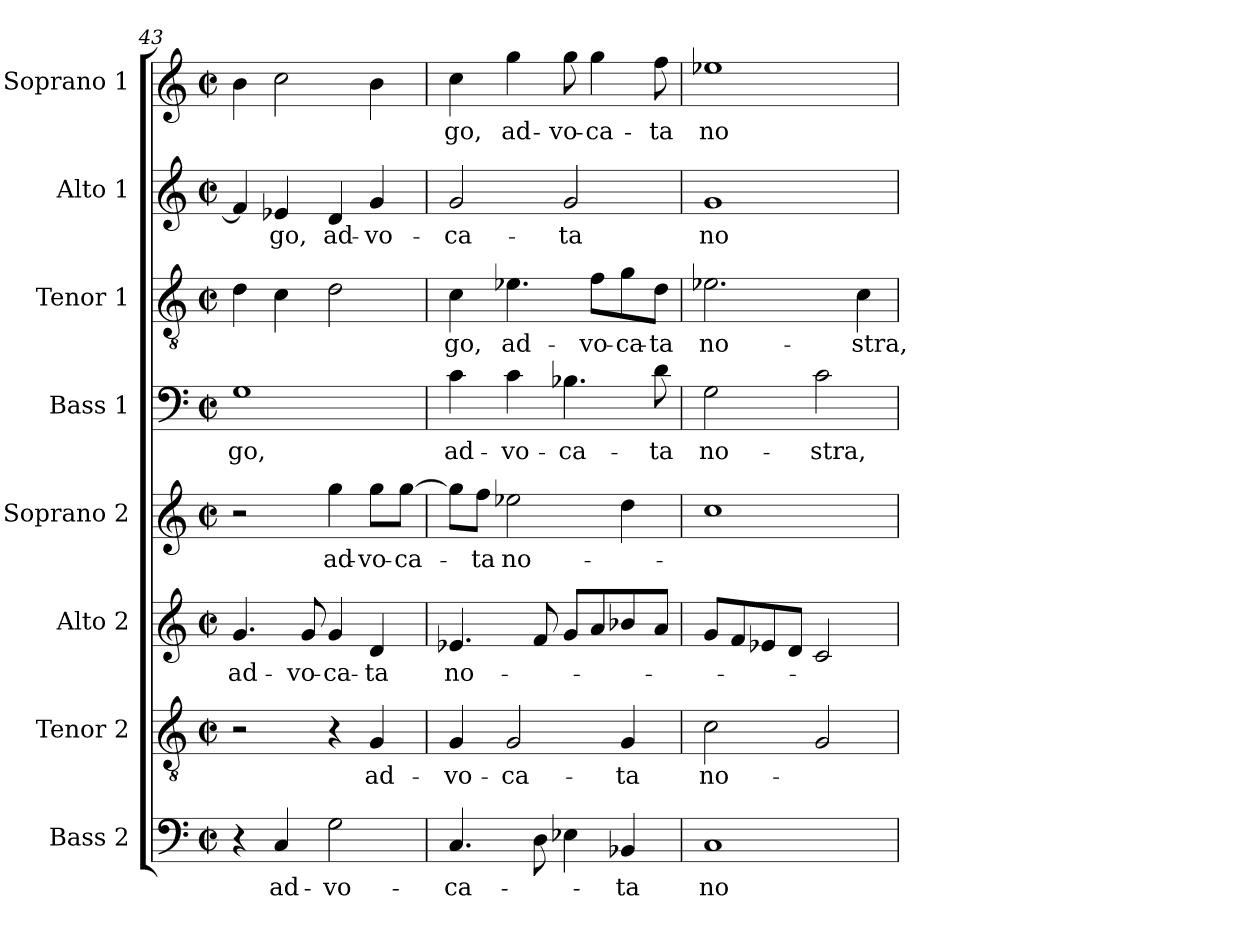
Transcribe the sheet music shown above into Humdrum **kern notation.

**kern	**text	**kern	**text	**kern	**text	**kern	**text	**kern	**text	**kern	**text	**kern	**text	**kern	**text
*part8	*part8	*part7	*part7	*part6	*part6	*part5	*part5	*part4	*part4	*part3	*part3	*part2	*part2	*part1	*part1
*staff8	*staff8	*staff7	*staff7	*staff6	*staff6	*staff5	*staff5	*staff4	*staff4	*staff3	*staff3	*staff2	*staff2	*staff1	*staff1
*I"Bass 2	*	*I"Tenor 2	*	*I"Alto 2	*	*I"Soprano 2	*	*I"Bass 1	*	*I"Tenor 1	*	*I"Alto 1	*	*I"Soprano 1	*
*I'B 2	*	*I'T 2	*	*I'A 2	*	*I'S 2	*	*I'B 1	*	*I'T 1	*	*I'A 1	*	*I'S 1	*
*clefF4	*	*clefGv2	*	*clefG2	*	*clefG2	*	*clefF4	*	*clefGv2	*	*clefG2	*	*clefG2	*
*k[]	*	*k[]	*	*k[]	*	*k[]	*	*k[]	*	*k[]	*	*k[]	*	*k[]	*
*C:	*	*C:	*	*C:	*	*C:	*	*C:	*	*C:	*	*C:	*	*C:	*
*M2/2	*	*M2/2	*	*M2/2	*	*M2/2	*	*M2/2	*	*M2/2	*	*M2/2	*	*M2/2	*
*met(c|)	*	*met(c|)	*	*met(c|)	*	*met(c|)	*	*met(c|)	*	*met(c|)	*	*met(c|)	*	*met(c|)	*
=43	=43	=43	=43	=43	=43	=43	=43	=43	=43	=43	=43	=43	=43	=43	=43
!	!	!	!	!	!LO:LY:b	!	!	!	!	!	!	!	!	!	!
!	!	!	!	!	!	!	!	!	!LO:LY:b	!	!	!	!	!	!
4r	.	2r	.	4.g/	ad-	2r	.	1G	-go,	4d\	.	4f/]	.	4b\	.
!	!LO:LY:b	!	!	!	!	!	!	!	!	!	!	!	!	!	!
!	!	!	!	!	!	!	!	!	!	!	!	!	!LO:LY:b	!	!
4C/	ad-	.	.	.	.	.	.	.	.	4c\	.	4e-X/	-go,	2cc\	.
!	!	!	!	!	!LO:LY:b	!	!	!	!	!	!	!	!	!	!
.	.	.	.	8g/	-vo-	.	.	.	.	.	.	.	.	.	.
!	!LO:LY:b	!	!	!	!	!	!	!	!	!	!	!	!	!	!
!	!	!	!	!	!LO:LY:b	!	!	!	!	!	!	!	!	!	!
!	!	!	!	!	!	!	!LO:LY:b	!	!	!	!	!	!	!	!
!	!	!	!	!	!	!	!	!	!	!	!	!	!LO:LY:b	!	!
2G\	-vo-	4r	.	4g/	-ca-	4gg\	ad-	.	.	2d\	.	4d/	ad-	.	.
!	!	!	!LO:LY:b	!	!	!	!	!	!	!	!	!	!	!	!
!	!	!	!	!	!LO:LY:b	!	!	!	!	!	!	!	!	!	!
!	!	!	!	!	!	!	!LO:LY:b	!	!	!	!	!	!	!	!
!	!	!	!	!	!	!	!	!	!	!	!	!	!LO:LY:b	!	!
.	.	4G/	ad-	4d/	-ta	8gg\L	-vo-	.	.	.	.	4g/	-vo-	4b\	.
!	!	!	!	!	!	!	!LO:LY:b	!	!	!	!	!	!	!	!
.	.	.	.	.	.	[8gg\J	-ca-	.	.	.	.	.	.	.	.
=44	=44	=44	=44	=44	=44	=44	=44	=44	=44	=44	=44	=44	=44	=44	=44
!	!LO:LY:b	!	!	!	!	!	!	!	!	!	!	!	!	!	!
!	!	!	!LO:LY:b	!	!	!	!	!	!	!	!	!	!	!	!
!	!	!	!	!	!LO:LY:b	!	!	!	!	!	!	!	!	!	!
!	!	!	!	!	!	!	!	!	!LO:LY:b	!	!	!	!	!	!
!	!	!	!	!	!	!	!	!	!	!	!LO:LY:b	!	!	!	!
!	!	!	!	!	!	!	!	!	!	!	!	!	!LO:LY:b	!	!
!	!	!	!	!	!	!	!	!	!	!	!	!	!	!	!LO:LY:b
4.C/	-ca-	4G/	-vo-	4.e-X/	no-	8gg\L]	.	4c\	ad-	4c\	-go,	2g/	-ca-	4cc\	-go,
!	!	!	!	!	!	!	!LO:LY:b	!	!	!	!	!	!	!	!
.	.	.	.	.	.	8ff\J	-ta	.	.	.	.	.	.	.	.
!	!	!	!LO:LY:b	!	!	!	!	!	!	!	!	!	!	!	!
!	!	!	!	!	!	!	!LO:LY:b	!	!	!	!	!	!	!	!
!	!	!	!	!	!	!	!	!	!LO:LY:b	!	!	!	!	!	!
!	!	!	!	!	!	!	!	!	!	!	!LO:LY:b	!	!	!	!
!	!	!	!	!	!	!	!	!	!	!	!	!	!	!	!LO:LY:b
.	.	2G/	-ca-	.	.	2ee-X\	no-	4c\	-vo-	4.e-X\	ad-	.	.	4gg\	ad-
8D\	.	.	.	8f/	.	.	.	.	.	.	.	.	.	.	.
!	!	!	!	!	!	!	!	!	!LO:LY:b	!	!	!	!	!	!
!	!	!	!	!	!	!	!	!	!	!	!	!	!LO:LY:b	!	!
!	!	!	!	!	!	!	!	!	!	!	!	!	!	!	!LO:LY:b
4E-X\	.	.	.	8g/L	.	.	.	4.B-X\	-ca-	.	.	2g/	-ta	8gg\	-vo-
!	!	!	!	!	!	!	!	!	!	!	!LO:LY:b	!	!	!	!
!	!	!	!	!	!	!	!	!	!	!	!	!	!	!	!LO:LY:b
.	.	.	.	8a/	.	.	.	.	.	8f\L	-vo-	.	.	4gg\	-ca-
!	!LO:LY:b	!	!	!	!	!	!	!	!	!	!	!	!	!	!
!	!	!	!LO:LY:b	!	!	!	!	!	!	!	!	!	!	!	!
!	!	!	!	!	!	!	!	!	!	!	!LO:LY:b	!	!	!	!
4BB-X/	-ta	4G/	-ta	8b-X/	.	4dd\	.	.	.	8g\	-ca-	.	.	.	.
!	!	!	!	!	!	!	!	!	!LO:LY:b	!	!	!	!	!	!
!	!	!	!	!	!	!	!	!	!	!	!LO:LY:b	!	!	!	!
!	!	!	!	!	!	!	!	!	!	!	!	!	!	!	!LO:LY:b
.	.	.	.	8a/J	.	.	.	8d\	-ta	8d\J	-ta	.	.	8ff\	-ta
!!LO:PB:g=z
=45	=45	=45	=45	=45	=45	=45	=45	=45	=45	=45	=45	=45	=45	=45	=45
!	!LO:LY:b	!	!	!	!	!	!	!	!	!	!	!	!	!	!
!	!	!	!LO:LY:b	!	!	!	!	!	!	!	!	!	!	!	!
!	!	!	!	!	!	!	!	!	!LO:LY:b	!	!	!	!	!	!
!	!	!	!	!	!	!	!	!	!	!	!LO:LY:b	!	!	!	!
!	!	!	!	!	!	!	!	!	!	!	!	!	!LO:LY:b	!	!
!	!	!	!	!	!	!	!	!	!	!	!	!	!	!	!LO:LY:b
1C	no-	2c\	no-	8g/L	.	1cc	.	2G\	no-	2.e-X\	no-	1g	no-	1ee-X	no-
.	.	.	.	8f/	.	.	.	.	.	.	.	.	.	.	.
.	.	.	.	8e-X/	.	.	.	.	.	.	.	.	.	.	.
.	.	.	.	8d/J	.	.	.	.	.	.	.	.	.	.	.
!	!	!	!	!	!	!	!	!	!LO:LY:b	!	!	!	!	!	!
.	.	2G/	.	2c/	.	.	.	2c\	-stra,	.	.	.	.	.	.
!	!	!	!	!	!	!	!	!	!	!	!LO:LY:b	!	!	!	!
.	.	.	.	.	.	.	.	.	.	4c\	-stra,	.	.	.	.
=	=	=	=	=	=	=	=	=	=	=	=	=	=	=	=
*-	*-	*-	*-	*-	*-	*-	*-	*-	*-	*-	*-	*-	*-	*-	*-
